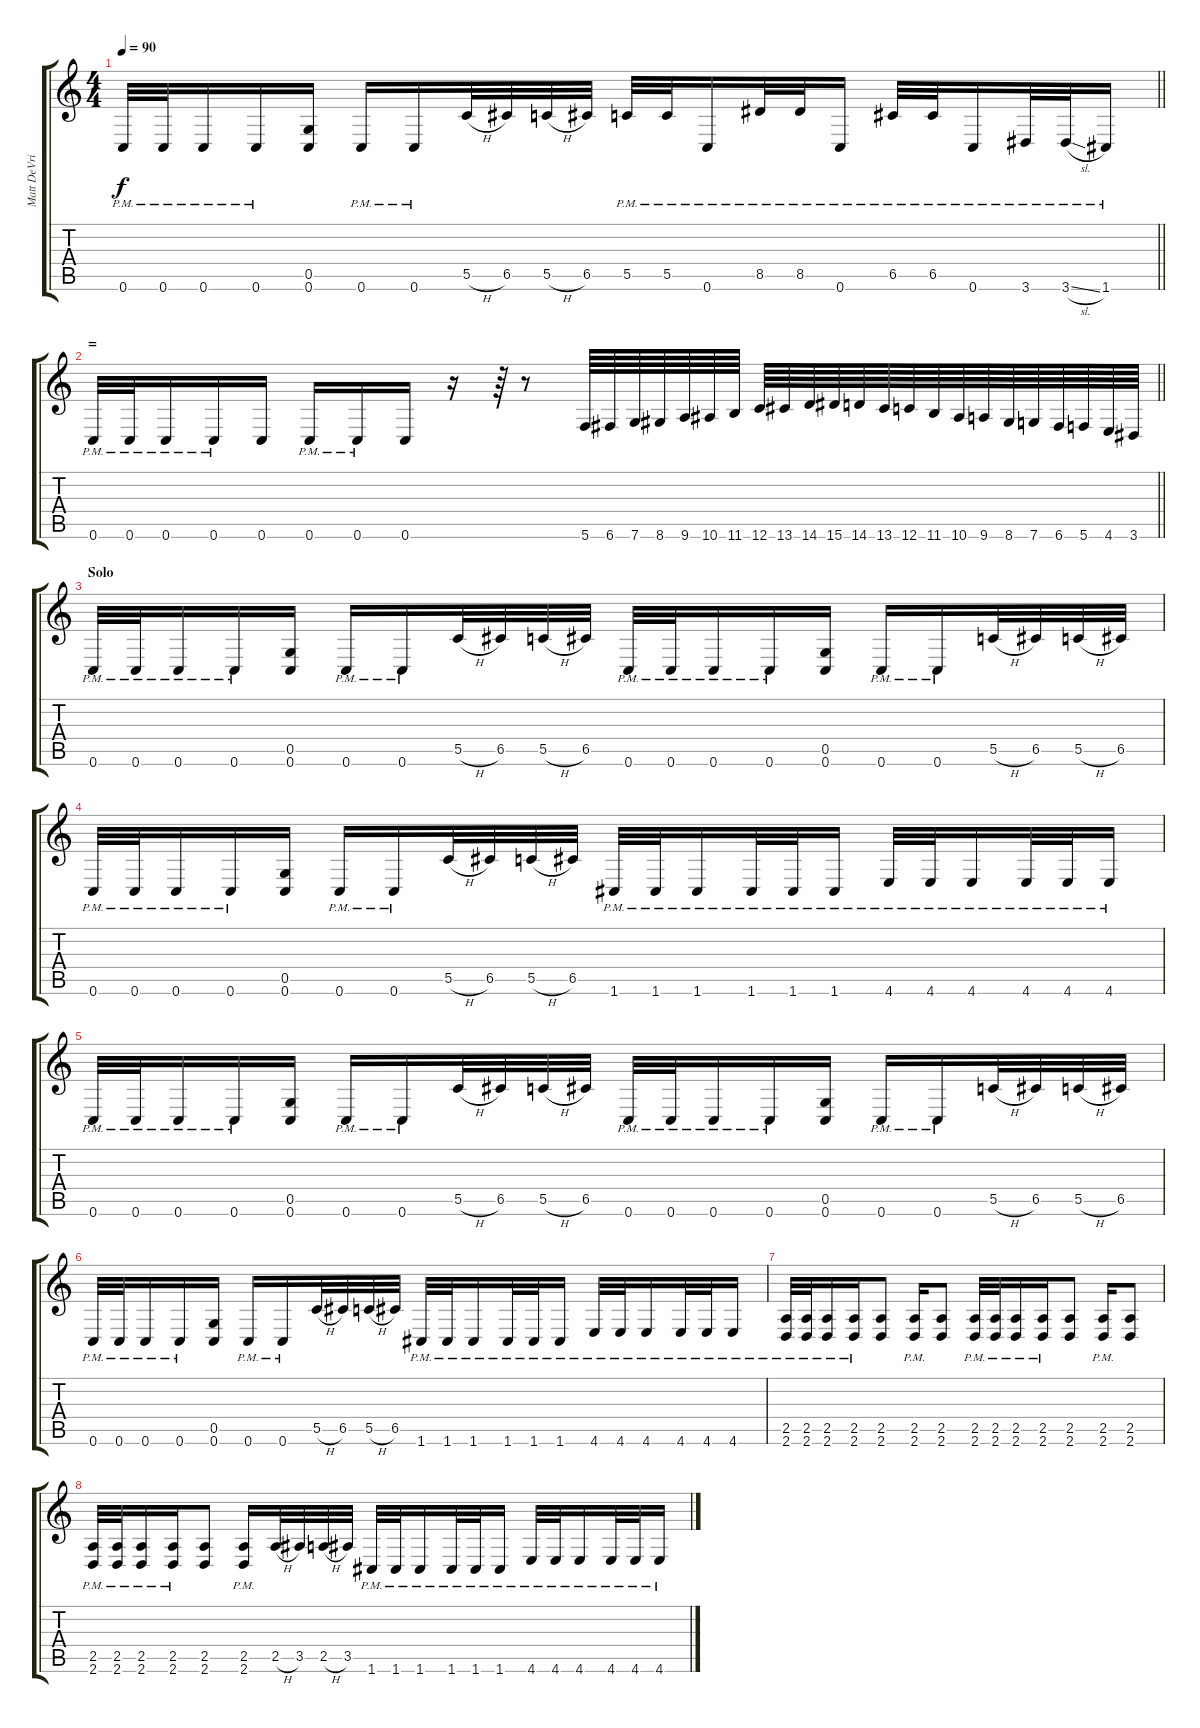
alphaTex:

\track ("Matt DeVries" "Matt DeVri") {instrument distortionguitar}
\staff {score tabs}
\tuning (D4 A3 F3 C3 G2 C2) {hide}
\ts (4 4)
\tempo 90
\clef g2
\barLineRight lightlight
\ks c
0.6{pm}.32{dy f} 0.6{pm}.32 0.6{pm}.16 0.6{pm}.16 (0.5 0.6).16 0.6{pm}.16 0.6{pm}.16 5.5{h}.32 6.5.32 5.5{h}.32 6.5.32 5.5{pm}.32 5.5{pm}.32 0.6{pm}.16 8.5{pm}.32 8.5{pm}.32 0.6{pm}.16 6.5{pm}.32 6.5{pm}.32 0.6{pm}.16 3.6{pm}.32 3.6{sl pm}.32 1.6{pm}.16 |
\section ("" "=")
\barLineRight lightlight
0.6{pm}.32 0.6{pm}.32 0.6{pm}.16 0.6{pm}.16 0.6.16 0.6{pm}.16 0.6{pm}.16 0.6.16 r.16 r.64 r.8 5.6.64 6.6.64 7.6.64 8.6.64 9.6.64 10.6.64 11.6.64 12.6.64 13.6.64 14.6.64 15.6.64 14.6.64 13.6.64 12.6.64 11.6.64 10.6.64 9.6.64 8.6.64 7.6.64 6.6.64 5.6.64 4.6.64 3.6.64 |
\section ("" "Solo")
0.6{pm}.32 0.6{pm}.32 0.6{pm}.16 0.6{pm}.16 (0.5 0.6).16 0.6{pm}.16 0.6{pm}.16 5.5{h}.32 6.5.32 5.5{h}.32 6.5.32 0.6{pm}.32 0.6{pm}.32 0.6{pm}.16 0.6{pm}.16 (0.5 0.6).16 0.6{pm}.16 0.6{pm}.16 5.5{h}.32 6.5.32 5.5{h}.32 6.5.32 |
0.6{pm}.32 0.6{pm}.32 0.6{pm}.16 0.6{pm}.16 (0.5 0.6).16 0.6{pm}.16 0.6{pm}.16 5.5{h}.32 6.5.32 5.5{h}.32 6.5.32 1.6{pm}.32 1.6{pm}.32 1.6{pm}.16 1.6{pm}.32 1.6{pm}.32 1.6{pm}.16 4.6{pm}.32 4.6{pm}.32 4.6{pm}.16 4.6{pm}.32 4.6{pm}.32 4.6{pm}.16 |
0.6{pm}.32 0.6{pm}.32 0.6{pm}.16 0.6{pm}.16 (0.5 0.6).16 0.6{pm}.16 0.6{pm}.16 5.5{h}.32 6.5.32 5.5{h}.32 6.5.32 0.6{pm}.32 0.6{pm}.32 0.6{pm}.16 0.6{pm}.16 (0.5 0.6).16 0.6{pm}.16 0.6{pm}.16 5.5{h}.32 6.5.32 5.5{h}.32 6.5.32 |
0.6{pm}.32 0.6{pm}.32 0.6{pm}.16 0.6{pm}.16 (0.5 0.6).16 0.6{pm}.16 0.6{pm}.16 5.5{h}.32 6.5.32 5.5{h}.32 6.5.32 1.6{pm}.32 1.6{pm}.32 1.6{pm}.16 1.6{pm}.32 1.6{pm}.32 1.6{pm}.16 4.6{pm}.32 4.6{pm}.32 4.6{pm}.16 4.6{pm}.32 4.6{pm}.32 4.6{pm}.16 |
(2.5{pm} 2.6{pm}).32 (2.5{pm} 2.6{pm}).32 (2.5{pm} 2.6{pm}).16 (2.5{pm} 2.6{pm}).16 (2.5 2.6).8 (2.5{pm} 2.6{pm}).16 (2.5 2.6).8 (2.5{pm} 2.6{pm}).32 (2.5{pm} 2.6{pm}).32 (2.5{pm} 2.6{pm}).16 (2.5{pm} 2.6{pm}).16 (2.5 2.6).8 (2.5{pm} 2.6{pm}).16 (2.5 2.6).8 |
(2.5{pm} 2.6{pm}).32 (2.5{pm} 2.6{pm}).32 (2.5{pm} 2.6{pm}).16 (2.5{pm} 2.6{pm}).16 (2.5 2.6).8 (2.5{pm} 2.6{pm}).16 2.5{h}.32 3.5.32 2.5{h}.32 3.5.32 1.6{pm}.32 1.6{pm}.32 1.6{pm}.16 1.6{pm}.32 1.6{pm}.32 1.6{pm}.16 4.6{pm}.32 4.6{pm}.32 4.6{pm}.16 4.6{pm}.32 4.6{pm}.32 4.6{pm}.16
